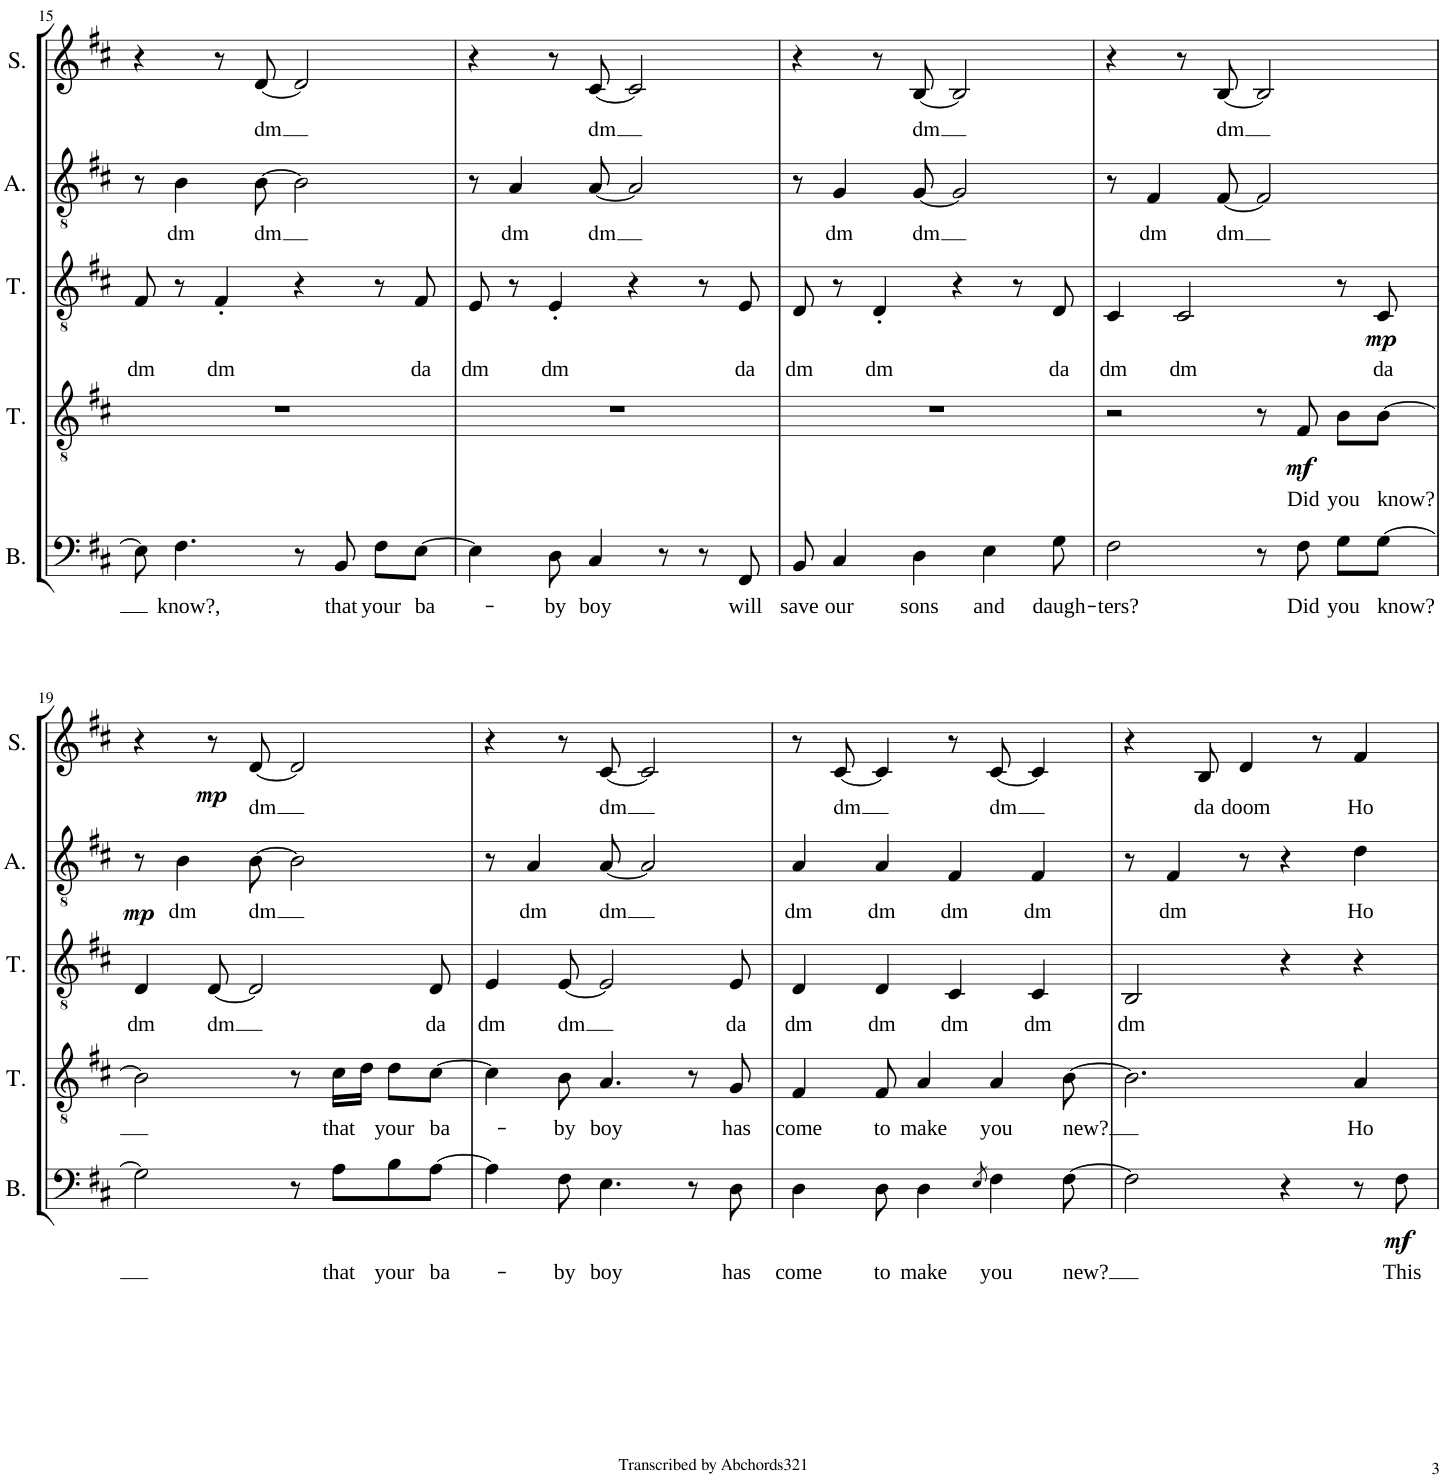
**kern	**text	**dynam	**kern	**text	**dynam	**kern	**text	**dynam	**kern	**text	**dynam	**kern	**text	**dynam
*part5	*part5	*part5	*part4	*part4	*part4	*part3	*part3	*part3	*part2	*part2	*part2	*part1	*part1	*part1
*staff5	*staff5	*staff5	*staff4	*staff4	*staff4	*staff3	*staff3	*staff3	*staff2	*staff2	*staff2	*staff1	*staff1	*staff1
*I"Bass	*	*	*I"Tenor	*	*	*I"Tenor	*	*	*I"Alto	*	*	*I"Soprano	*	*
*I'B.	*	*	*I'T.	*	*	*I'T.	*	*	*I'A.	*	*	*I'S.	*	*
!!LO:PB:g=z
*clefF4	*	*	*clefGv2	*	*	*clefGv2	*	*	*clefGv2	*	*	*clefG2	*	*
*k[f#c#]	*	*	*k[f#c#]	*	*	*k[f#c#]	*	*	*k[f#c#]	*	*	*k[f#c#]	*	*
*M4/4	*	*	*M4/4	*	*	*M4/4	*	*	*M4/4	*	*	*M4/4	*	*
=15	=15	=15	=15	=15	=15	=15	=15	=15	=15	=15	=15	=15	=15	=15
!	!	!	!	!	!	!	!LO:LY:b	!	!	!	!	!	!	!
8E\]	.	.	1r	.	.	8F#/	dm	.	8r	.	.	4r	.	.
!	!LO:LY:b	!	!	!	!	!	!	!	!	!LO:LY:b	!	!	!	!
4.F#\	know?,	.	.	.	.	8r	.	.	4B\	dm	.	.	.	.
!	!	!	!	!	!	!	!LO:LY:b	!	!	!	!	!	!	!
.	.	.	.	.	.	4F#'/	dm	.	.	.	.	8r	.	.
!	!	!	!	!	!	!	!	!	!	!LO:LY:b	!	!	!LO:LY:b	!
.	.	.	.	.	.	.	.	.	[8B'\	dm	.	[8d'/	dm	.
8r	.	.	.	.	.	4r	.	.	2B\]	.	.	2d/]	.	.
!	!LO:LY:b	!	!	!	!	!	!	!	!	!	!	!	!	!
8BB/	that	.	.	.	.	.	.	.	.	.	.	.	.	.
!	!LO:LY:b	!	!	!	!	!	!	!	!	!	!	!	!	!
8F#\L	your	.	.	.	.	8r	.	.	.	.	.	.	.	.
!	!LO:LY:b	!	!	!	!	!	!LO:LY:b	!	!	!	!	!	!	!
[8E\J	ba-	.	.	.	.	8F#/	da	.	.	.	.	.	.	.
=16	=16	=16	=16	=16	=16	=16	=16	=16	=16	=16	=16	=16	=16	=16
!	!	!	!	!	!	!	!LO:LY:b	!	!	!	!	!	!	!
4E\]	.	.	1r	.	.	8E/	dm	.	8r	.	.	4r	.	.
!	!	!	!	!	!	!	!	!	!	!LO:LY:b	!	!	!	!
.	.	.	.	.	.	8r	.	.	4A/	dm	.	.	.	.
!	!LO:LY:b	!	!	!	!	!	!LO:LY:b	!	!	!	!	!	!	!
8D\	-by	.	.	.	.	4E'/	dm	.	.	.	.	8r	.	.
!	!LO:LY:b	!	!	!	!	!	!	!	!	!LO:LY:b	!	!	!LO:LY:b	!
4C#/	boy	.	.	.	.	.	.	.	[8A'/	dm	.	[8c#'/	dm	.
.	.	.	.	.	.	4r	.	.	2A/]	.	.	2c#/]	.	.
8r	.	.	.	.	.	.	.	.	.	.	.	.	.	.
8r	.	.	.	.	.	8r	.	.	.	.	.	.	.	.
!	!LO:LY:b	!	!	!	!	!	!LO:LY:b	!	!	!	!	!	!	!
8FF#/	will	.	.	.	.	8E/	da	.	.	.	.	.	.	.
=17	=17	=17	=17	=17	=17	=17	=17	=17	=17	=17	=17	=17	=17	=17
!	!LO:LY:b	!	!	!	!	!	!LO:LY:b	!	!	!	!	!	!	!
8BB/	save	.	1r	.	.	8D/	dm	.	8r	.	.	4r	.	.
!	!LO:LY:b	!	!	!	!	!	!	!	!	!LO:LY:b	!	!	!	!
4C#/	our	.	.	.	.	8r	.	.	4G/	dm	.	.	.	.
!	!	!	!	!	!	!	!LO:LY:b	!	!	!	!	!	!	!
.	.	.	.	.	.	4D'/	dm	.	.	.	.	8r	.	.
!	!LO:LY:b	!	!	!	!	!	!	!	!	!LO:LY:b	!	!	!LO:LY:b	!
4D\	sons	.	.	.	.	.	.	.	[8G'/	dm	.	[8B'/	dm	.
.	.	.	.	.	.	4r	.	.	2G/]	.	.	2B/]	.	.
!	!LO:LY:b	!	!	!	!	!	!	!	!	!	!	!	!	!
4E\	and	.	.	.	.	.	.	.	.	.	.	.	.	.
.	.	.	.	.	.	8r	.	.	.	.	.	.	.	.
!	!LO:LY:b	!	!	!	!	!	!LO:LY:b	!	!	!	!	!	!	!
8G\	daugh-	.	.	.	.	8D/	da	.	.	.	.	.	.	.
=18	=18	=18	=18	=18	=18	=18	=18	=18	=18	=18	=18	=18	=18	=18
!	!LO:LY:b	!	!	!	!	!	!LO:LY:b	!	!	!	!	!	!	!
2F#\	-ters?	.	2r	.	.	4C#/	dm	.	8r	.	.	4r	.	.
!	!	!	!	!	!	!	!	!	!	!LO:LY:b	!	!	!	!
.	.	.	.	.	.	.	.	.	4F#/	dm	.	.	.	.
!	!	!	!	!	!	!	!LO:LY:b	!	!	!	!	!	!	!
.	.	.	.	.	.	2C#/	dm	.	.	.	.	8r	.	.
!	!	!	!	!	!	!	!	!	!	!LO:LY:b	!	!	!LO:LY:b	!
.	.	.	.	.	.	.	.	.	[8F#/	dm	.	[8B'/	dm	.
8r	.	.	8r	.	.	.	.	.	2F#/]	.	.	2B/]	.	.
!	!LO:LY:b	!	!	!LO:LY:b	!LO:DY:b	!	!	!	!	!	!	!	!	!
8F#\	Did	.	8F#/	Did	mf	.	.	.	.	.	.	.	.	.
!	!LO:LY:b	!	!	!LO:LY:b	!	!	!	!	!	!	!	!	!	!
8G\L	you	.	8B\L	you	.	8r	.	.	.	.	.	.	.	.
!	!LO:LY:b	!	!	!LO:LY:b	!	!	!LO:LY:b	!LO:DY:b	!	!	!	!	!	!
[8G\J	know?	.	[8B\J	know?	.	8C#/	da	mp	.	.	.	.	.	.
!!LO:LB:g=z
=19	=19	=19	=19	=19	=19	=19	=19	=19	=19	=19	=19	=19	=19	=19
!	!	!	!	!	!	!	!LO:LY:b	!	!	!	!LO:DY:b	!	!	!
2G\]	.	.	2B\]	.	.	4D/	dm	.	8r	.	mp	4r	.	.
!	!	!	!	!	!	!	!	!	!	!LO:LY:b	!	!	!	!
.	.	.	.	.	.	.	.	.	4B\	dm	.	.	.	.
!	!	!	!	!	!	!	!LO:LY:b	!	!	!	!	!	!	!LO:DY:b
.	.	.	.	.	.	[8D'/	dm	.	.	.	.	8r	.	mp
!	!	!	!	!	!	!	!	!	!	!LO:LY:b	!	!	!LO:LY:b	!
.	.	.	.	.	.	2D/]	.	.	[8B'\	dm	.	[8d'/	dm	.
8r	.	.	8r	.	.	.	.	.	2B\]	.	.	2d/]	.	.
!	!LO:LY:b	!	!	!LO:LY:b	!	!	!	!	!	!	!	!	!	!
8A\L	that	.	16c#\LL	that	.	.	.	.	.	.	.	.	.	.
.	.	.	16d\JJ	.	.	.	.	.	.	.	.	.	.	.
!	!LO:LY:b	!	!	!LO:LY:b	!	!	!	!	!	!	!	!	!	!
8B\	your	.	8d\L	your	.	.	.	.	.	.	.	.	.	.
!	!LO:LY:b	!	!	!LO:LY:b	!	!	!LO:LY:b	!	!	!	!	!	!	!
[8A\J	ba-	.	[8c#\J	ba-	.	8D/	da	.	.	.	.	.	.	.
=20	=20	=20	=20	=20	=20	=20	=20	=20	=20	=20	=20	=20	=20	=20
!	!	!	!	!	!	!	!LO:LY:b	!	!	!	!	!	!	!
4A\]	.	.	4c#\]	.	.	4E/	dm	.	8r	.	.	4r	.	.
!	!	!	!	!	!	!	!	!	!	!LO:LY:b	!	!	!	!
.	.	.	.	.	.	.	.	.	4A/	dm	.	.	.	.
!	!LO:LY:b	!	!	!LO:LY:b	!	!	!LO:LY:b	!	!	!	!	!	!	!
8F#\	-by	.	8B\	-by	.	[8E'/	dm	.	.	.	.	8r	.	.
!	!LO:LY:b	!	!	!LO:LY:b	!	!	!	!	!	!LO:LY:b	!	!	!LO:LY:b	!
4.E\	boy	.	4.A/	boy	.	2E/]	.	.	[8A'/	dm	.	[8c#'/	dm	.
.	.	.	.	.	.	.	.	.	2A/]	.	.	2c#/]	.	.
8r	.	.	8r	.	.	.	.	.	.	.	.	.	.	.
!	!LO:LY:b	!	!	!LO:LY:b	!	!	!LO:LY:b	!	!	!	!	!	!	!
8D\	has	.	8G/	has	.	8E/	da	.	.	.	.	.	.	.
=21	=21	=21	=21	=21	=21	=21	=21	=21	=21	=21	=21	=21	=21	=21
!	!LO:LY:b	!	!	!LO:LY:b	!	!	!LO:LY:b	!	!	!LO:LY:b	!	!	!	!
4D\	come	.	4F#/	come	.	4D/	dm	.	4A/	dm	.	8r	.	.
!	!	!	!	!	!	!	!	!	!	!	!	!	!LO:LY:b	!
.	.	.	.	.	.	.	.	.	.	.	.	[8c#'/	dm	.
!	!LO:LY:b	!	!	!LO:LY:b	!	!	!LO:LY:b	!	!	!LO:LY:b	!	!	!	!
8D\	to	.	8F#/	to	.	4D/	dm	.	4A/	dm	.	4c#/]	.	.
!	!LO:LY:b	!	!	!LO:LY:b	!	!	!	!	!	!	!	!	!	!
4D\	make	.	4A/	make	.	.	.	.	.	.	.	.	.	.
!	!	!	!	!	!	!	!LO:LY:b	!	!	!LO:LY:b	!	!	!	!
.	.	.	.	.	.	4C#/	dm	.	4F#/	dm	.	8r	.	.
8qE/	.	.	.	.	.	.	.	.	.	.	.	.	.	.
!	!LO:LY:b	!	!	!LO:LY:b	!	!	!	!	!	!	!	!	!LO:LY:b	!
4F#\	you	.	4A/	you	.	.	.	.	.	.	.	[8c#'/	dm	.
!	!	!	!	!	!	!	!LO:LY:b	!	!	!LO:LY:b	!	!	!	!
.	.	.	.	.	.	4C#/	dm	.	4F#/	dm	.	4c#/]	.	.
!	!LO:LY:b	!	!	!LO:LY:b	!	!	!	!	!	!	!	!	!	!
[8F#\	new?	.	[8B\	new?	.	.	.	.	.	.	.	.	.	.
=22	=22	=22	=22	=22	=22	=22	=22	=22	=22	=22	=22	=22	=22	=22
!	!	!	!	!	!	!	!LO:LY:b	!	!	!	!	!	!	!
2F#\]	.	.	2.B\]	.	.	2BB/	dm	.	8r	.	.	4r	.	.
!	!	!	!	!	!	!	!	!	!	!LO:LY:b	!	!	!	!
.	.	.	.	.	.	.	.	.	4F#/	dm	.	.	.	.
!	!	!	!	!	!	!	!	!	!	!	!	!	!LO:LY:b	!
.	.	.	.	.	.	.	.	.	.	.	.	8B/	da	.
!	!	!	!	!	!	!	!	!	!	!	!	!	!LO:LY:b	!
.	.	.	.	.	.	.	.	.	8r	.	.	4d/	doom	.
4r	.	.	.	.	.	4r	.	.	4r	.	.	.	.	.
.	.	.	.	.	.	.	.	.	.	.	.	8r	.	.
!	!	!	!	!LO:LY:b	!	!	!	!	!	!LO:LY:b	!	!	!LO:LY:b	!
8r	.	.	4A/	Ho	.	4r	.	.	4d\	Ho	.	4f#/	Ho	.
!	!LO:LY:b	!LO:DY:b	!	!	!	!	!	!	!	!	!	!	!	!
8F#\	This	mf	.	.	.	.	.	.	.	.	.	.	.	.
=	=	=	=	=	=	=	=	=	=	=	=	=	=	=
*-	*-	*-	*-	*-	*-	*-	*-	*-	*-	*-	*-	*-	*-	*-
